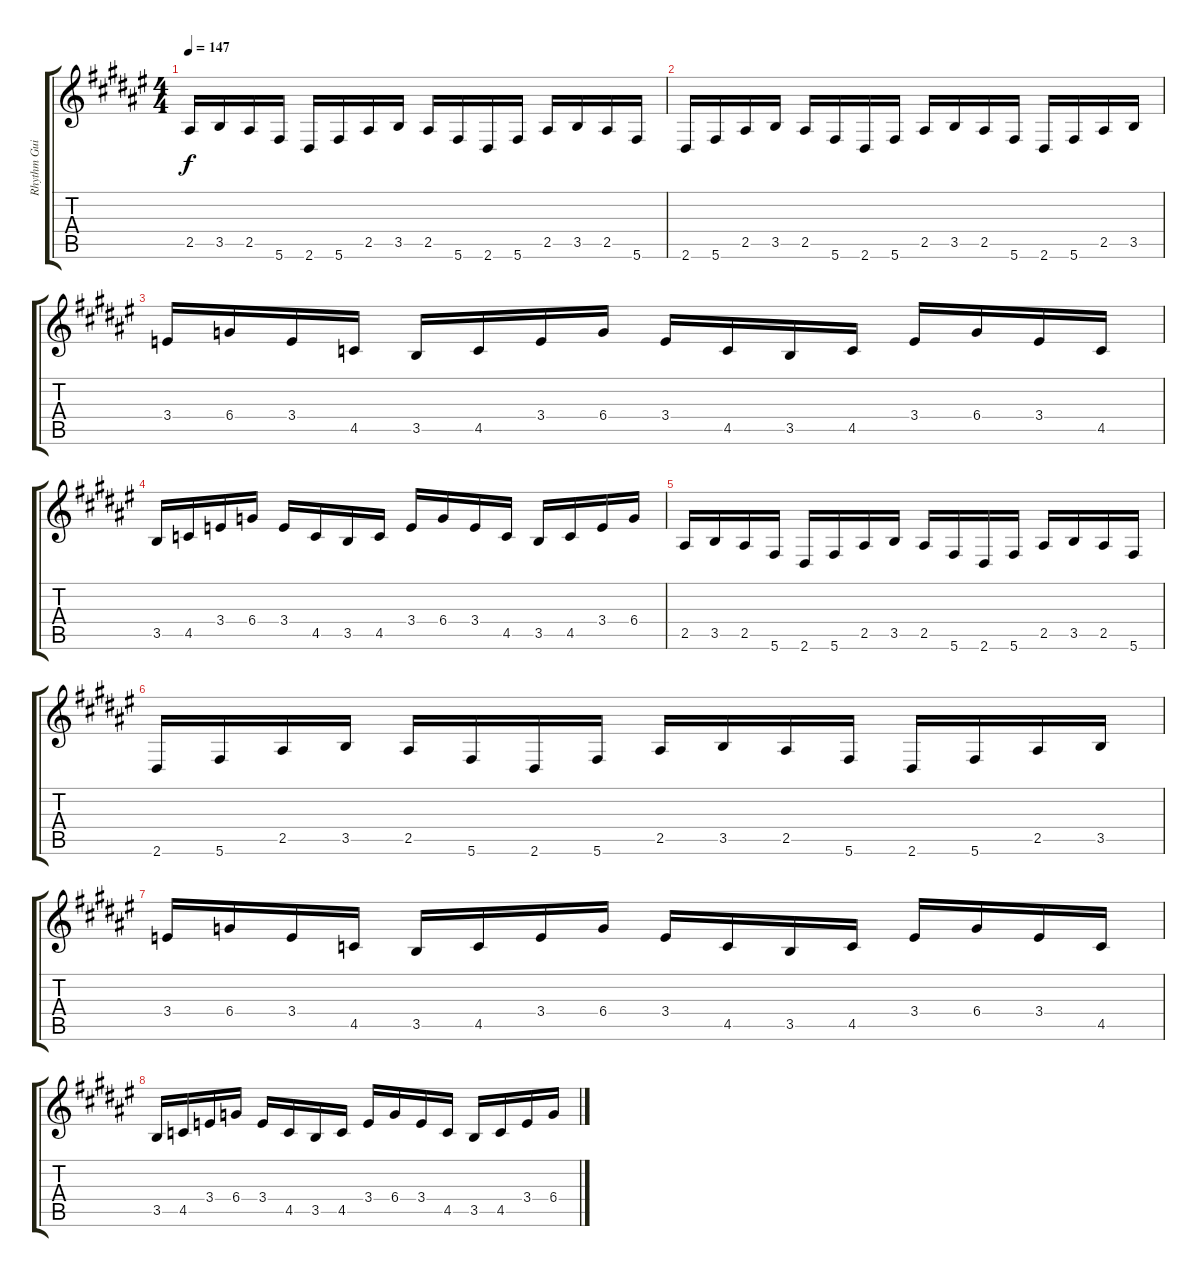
\track ("Rhythm Guitar" "Rhythm Gui") {instrument distortionguitar}
\staff {score tabs}
\tuning (Eb4 Bb3 Gb3 Db3 Ab2 Db2) {hide}
\ts (4 4)
\section ("" "")
\tempo 147
\clef g2
\ks d#minor
2.5.16{dy f} 3.5.16 2.5.16 5.6.16 2.6.16 5.6.16 2.5.16 3.5.16 2.5.16 5.6.16 2.6.16 5.6.16 2.5.16 3.5.16 2.5.16 5.6.16 |
2.6.16 5.6.16 2.5.16 3.5.16 2.5.16 5.6.16 2.6.16 5.6.16 2.5.16 3.5.16 2.5.16 5.6.16 2.6.16 5.6.16 2.5.16 3.5.16 |
3.4.16 6.4.16 3.4.16 4.5.16 3.5.16 4.5.16 3.4.16 6.4.16 3.4.16 4.5.16 3.5.16 4.5.16 3.4.16 6.4.16 3.4.16 4.5.16 |
3.5.16 4.5.16 3.4.16 6.4.16 3.4.16 4.5.16 3.5.16 4.5.16 3.4.16 6.4.16 3.4.16 4.5.16 3.5.16 4.5.16 3.4.16 6.4.16 |
2.5.16 3.5.16 2.5.16 5.6.16 2.6.16 5.6.16 2.5.16 3.5.16 2.5.16 5.6.16 2.6.16 5.6.16 2.5.16 3.5.16 2.5.16 5.6.16 |
2.6.16 5.6.16 2.5.16 3.5.16 2.5.16 5.6.16 2.6.16 5.6.16 2.5.16 3.5.16 2.5.16 5.6.16 2.6.16 5.6.16 2.5.16 3.5.16 |
3.4.16 6.4.16 3.4.16 4.5.16 3.5.16 4.5.16 3.4.16 6.4.16 3.4.16 4.5.16 3.5.16 4.5.16 3.4.16 6.4.16 3.4.16 4.5.16 |
3.5.16 4.5.16 3.4.16 6.4.16 3.4.16 4.5.16 3.5.16 4.5.16 3.4.16 6.4.16 3.4.16 4.5.16 3.5.16 4.5.16 3.4.16 6.4.16
